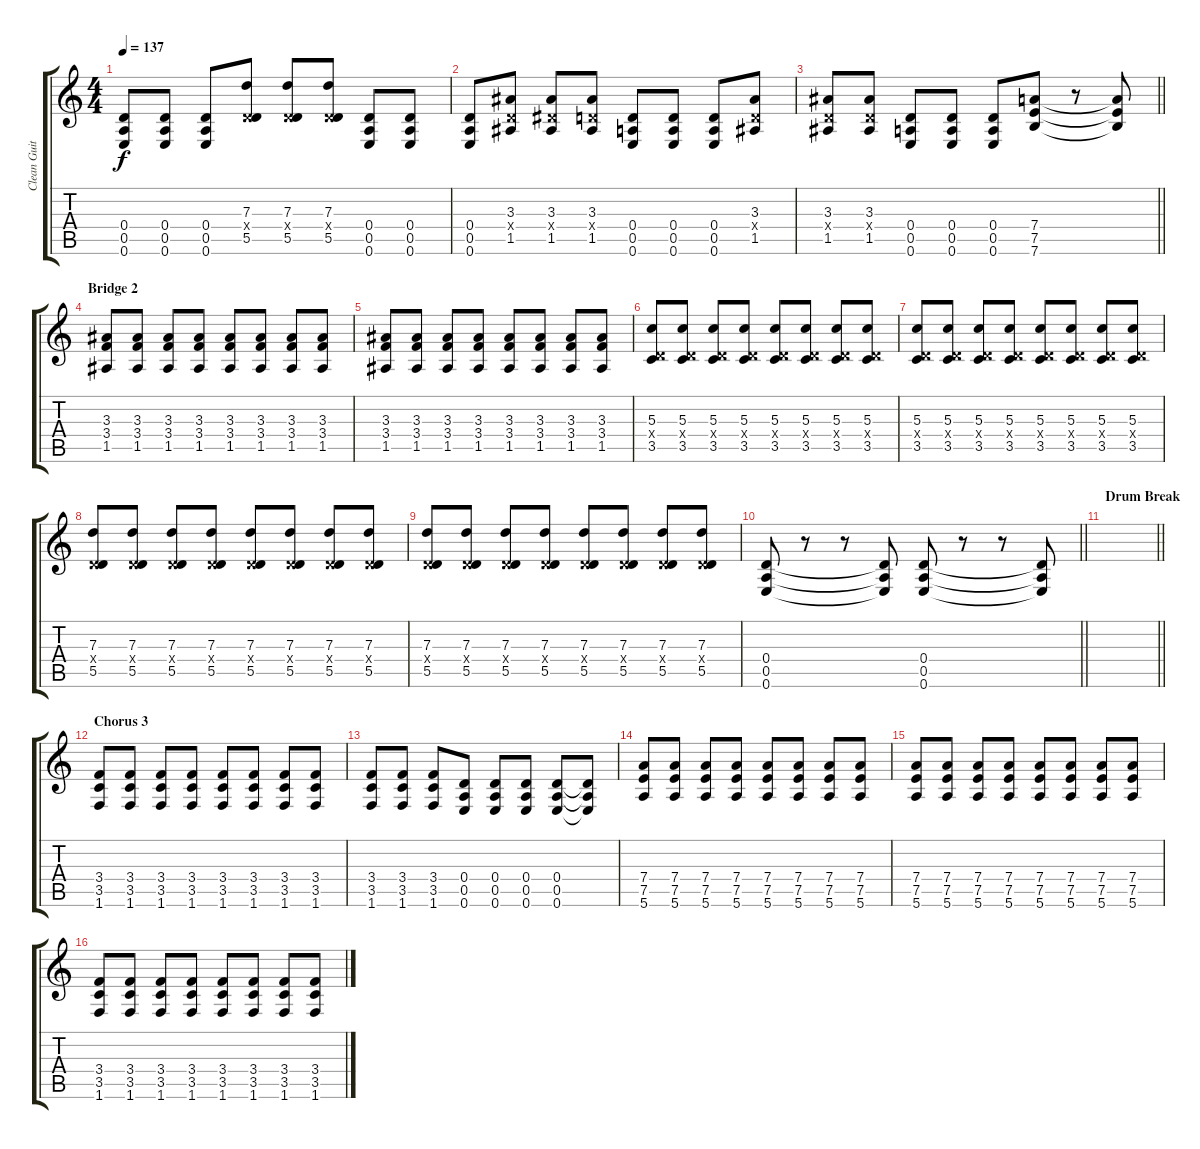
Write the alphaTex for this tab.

\track ("Clean Guitar (Stephen)" "Clean Guit") {instrument distortionguitar}
\staff {score tabs}
\tuning (E4 B3 G3 D3 A2 E2) {hide}
\ts (4 4)
\tempo 137
\clef g2
\ks c
(0.4 0.5 0.6).8{dy f} (0.4 0.5 0.6).8 (0.4 0.5 0.6).8 (7.3 0.4{x} 5.5).8 (7.3 0.4{x} 5.5).8 (7.3 0.4{x} 5.5).8 (0.4 0.5 0.6).8 (0.4 0.5 0.6).8 |
(0.4 0.5 0.6).8 (3.3 0.4{x} 1.5).8 (3.3 1.4{x} 1.5).8 (3.3 0.4{x} 1.5).8 (0.4 0.5 0.6).8 (0.4 0.5 0.6).8 (0.4 0.5 0.6).8 (3.3 0.4{x} 1.5).8 |
\barLineRight lightlight
(3.3 0.4{x} 1.5).8 (3.3 0.4{x} 1.5).8 (0.4 0.5 0.6).8 (0.4 0.5 0.6).8 (0.4 0.5 0.6).8 (7.4 7.5 7.6).8 r.8 (7.4{t} 7.5{t} 7.6{t}).8 |
\section ("" "Bridge 2")
(3.3 3.4 1.5).8{volume 10} (3.3 3.4 1.5).8 (3.3 3.4 1.5).8 (3.3 3.4 1.5).8 (3.3 3.4 1.5).8 (3.3 3.4 1.5).8 (3.3 3.4 1.5).8 (3.3 3.4 1.5).8 |
(3.3 3.4 1.5).8 (3.3 3.4 1.5).8 (3.3 3.4 1.5).8 (3.3 3.4 1.5).8 (3.3 3.4 1.5).8 (3.3 3.4 1.5).8 (3.3 3.4 1.5).8 (3.3 3.4 1.5).8 |
(5.3 0.4{x} 3.5).8 (5.3 0.4{x} 3.5).8 (5.3 0.4{x} 3.5).8 (5.3 0.4{x} 3.5).8 (5.3 0.4{x} 3.5).8 (5.3 0.4{x} 3.5).8 (5.3 0.4{x} 3.5).8 (5.3 0.4{x} 3.5).8 |
(5.3 0.4{x} 3.5).8 (5.3 0.4{x} 3.5).8 (5.3 0.4{x} 3.5).8 (5.3 0.4{x} 3.5).8 (5.3 0.4{x} 3.5).8 (5.3 0.4{x} 3.5).8 (5.3 0.4{x} 3.5).8 (5.3 0.4{x} 3.5).8 |
(7.3 0.4{x} 5.5).8 (7.3 0.4{x} 5.5).8 (7.3 0.4{x} 5.5).8 (7.3 0.4{x} 5.5).8 (7.3 0.4{x} 5.5).8 (7.3 0.4{x} 5.5).8 (7.3 0.4{x} 5.5).8 (7.3 0.4{x} 5.5).8 |
(7.3 0.4{x} 5.5).8 (7.3 0.4{x} 5.5).8 (7.3 0.4{x} 5.5).8 (7.3 0.4{x} 5.5).8 (7.3 0.4{x} 5.5).8 (7.3 0.4{x} 5.5).8 (7.3 0.4{x} 5.5).8 (7.3 0.4{x} 5.5).8 |
\barLineRight lightlight
(0.4 0.5 0.6).8{volume 13} r.8 r.8 (0.4{t} 0.5{t} 0.6{t}).8 (0.4 0.5 0.6).8 r.8 r.8 (0.4{t} 0.5{t} 0.6{t}).8 |
\section ("" "Drum Break")
\barLineRight lightlight
|
\section ("" "Chorus 3")
(3.4 3.5 1.6).8{volume 15} (3.4 3.5 1.6).8 (3.4 3.5 1.6).8 (3.4 3.5 1.6).8 (3.4 3.5 1.6).8 (3.4 3.5 1.6).8 (3.4 3.5 1.6).8 (3.4 3.5 1.6).8 |
(3.4 3.5 1.6).8 (3.4 3.5 1.6).8 (3.4 3.5 1.6).8 (0.4 0.5 0.6).8 (0.4 0.5 0.6).8 (0.4 0.5 0.6).8 (0.4 0.5 0.6).8 (0.4{t} 0.5{t} 0.6{t}).8 |
(7.4 7.5 5.6).8 (7.4 7.5 5.6).8 (7.4 7.5 5.6).8 (7.4 7.5 5.6).8 (7.4 7.5 5.6).8 (7.4 7.5 5.6).8 (7.4 7.5 5.6).8 (7.4 7.5 5.6).8 |
(7.4 7.5 5.6).8 (7.4 7.5 5.6).8 (7.4 7.5 5.6).8 (7.4 7.5 5.6).8 (7.4 7.5 5.6).8 (7.4 7.5 5.6).8 (7.4 7.5 5.6).8 (7.4 7.5 5.6).8 |
(3.4 3.5 1.6).8{volume 15} (3.4 3.5 1.6).8 (3.4 3.5 1.6).8 (3.4 3.5 1.6).8 (3.4 3.5 1.6).8 (3.4 3.5 1.6).8 (3.4 3.5 1.6).8 (3.4 3.5 1.6).8
